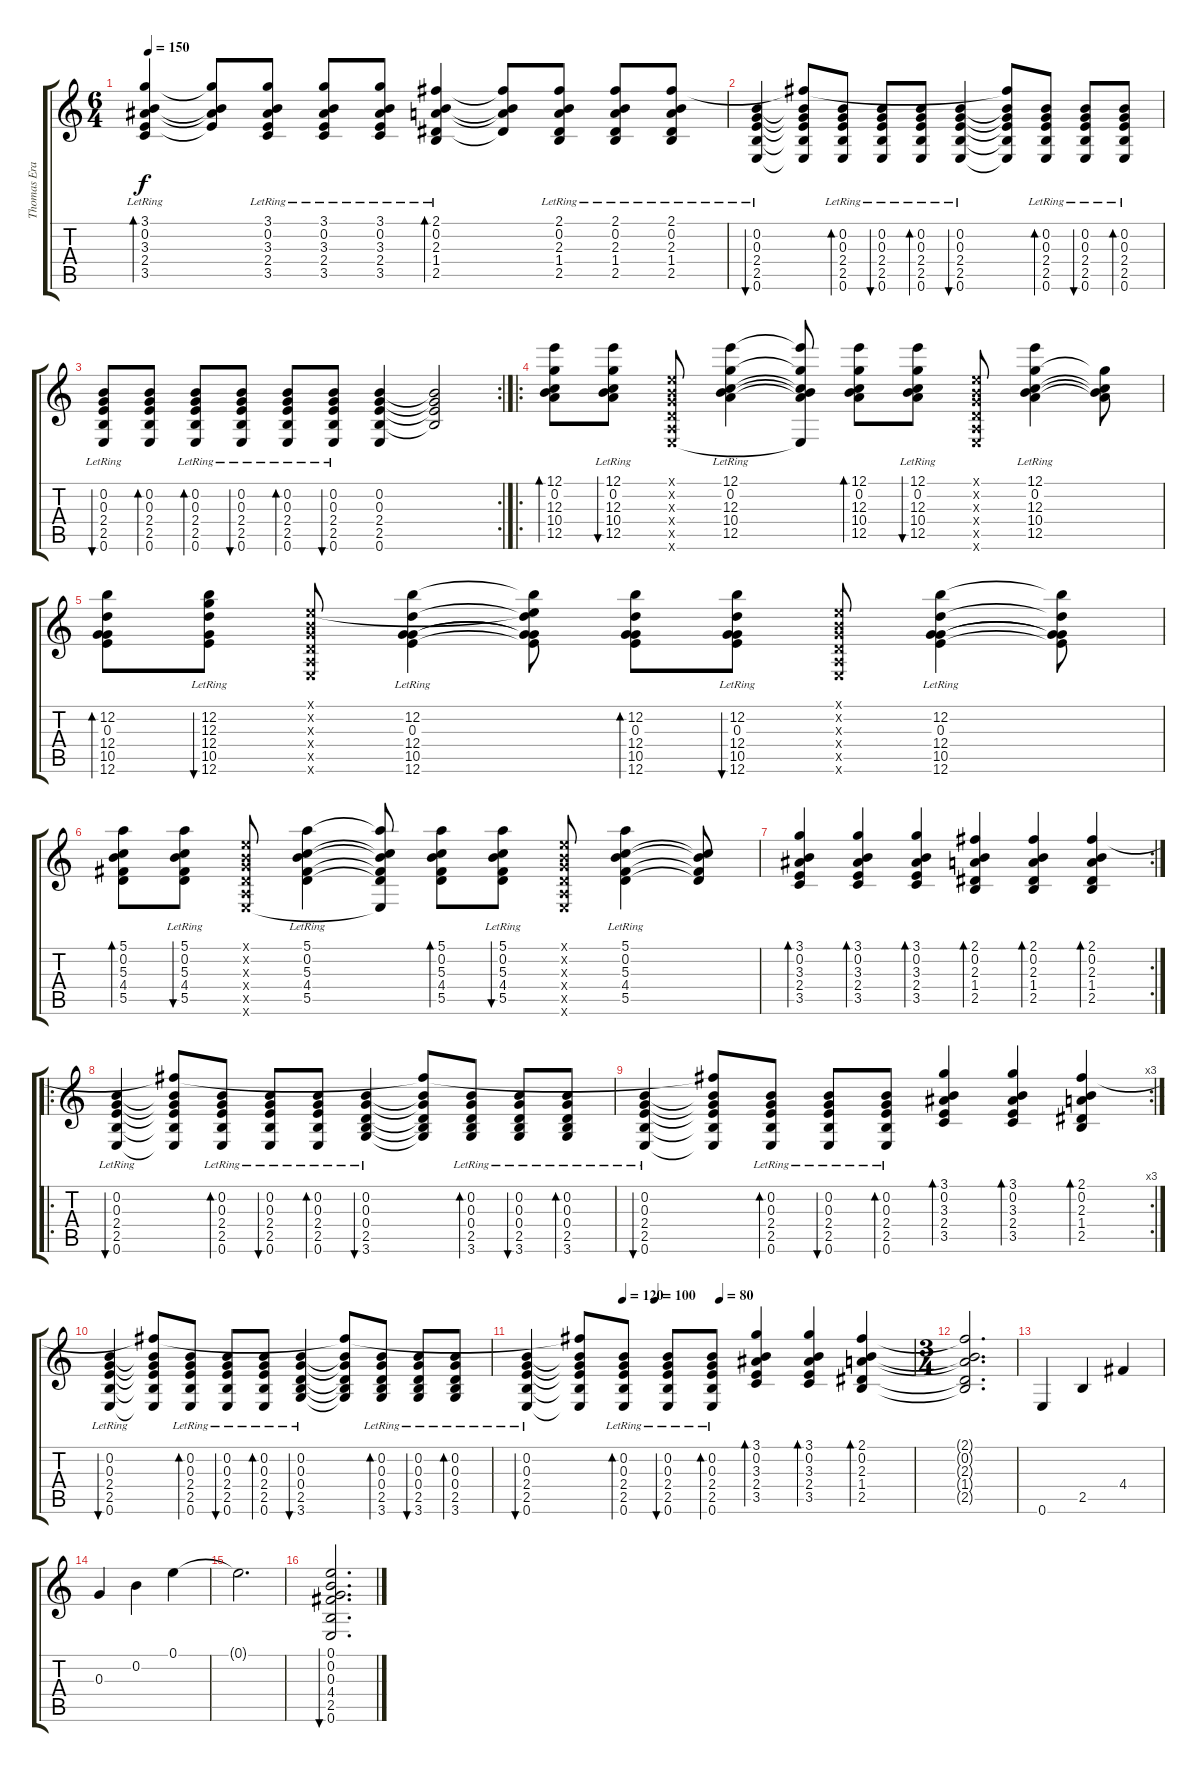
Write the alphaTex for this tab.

\track ("Thomas Erak" "Thomas Era") {instrument acousticguitarsteel}
\staff {score tabs}
\tuning (E4 B3 G3 D3 A2 E2) {hide}
\ts (6 4)
\tempo 150
\clef g2
\ks c
(3.1 0.2{lr} 3.3{lr} 2.4{lr} 3.5).4{bd 240 dy f} (3.1{t} 0.2{t} 3.3{t} 2.4{t}).8 (3.1 0.2{lr} 3.3{lr} 2.4{lr} 3.5).8 (3.1 0.2{lr} 3.3{lr} 2.4{lr} 3.5).8 (3.1 0.2{lr} 3.3{lr} 2.4{lr} 3.5).8 (2.1 0.2{lr} 2.3{lr} 1.4{lr} 2.5).4{bd 240} (2.1{t} 0.2{t} 2.3{t} 1.4{t}).8 (2.1{lr} 0.2{lr} 2.3{lr} 1.4{lr} 2.5).8 (2.1{lr} 0.2{lr} 2.3{lr} 1.4{lr} 2.5).8 (2.1{lr} 0.2{lr} 2.3{lr} 1.4{lr} 2.5).8 |
(0.2 0.3{lr} 2.4{lr} 2.5{lr} 0.6).4{bu 60} (2.1{t} 0.2{t} 0.3{t} 2.4{t} 2.5{t} 0.6{t}).8 (0.2{lr} 0.3{lr} 2.4{lr} 2.5{lr} 0.6{lr}).8{bd 60} (0.2{lr} 0.3{lr} 2.4{lr} 2.5{lr} 0.6{lr}).8{bu 60} (0.2{lr} 0.3{lr} 2.4{lr} 2.5{lr} 0.6{lr}).8{bd 60} (0.2{lr} 0.3{lr} 2.4{lr} 2.5{lr} 0.6{lr}).4{bu 60} (2.1{t} 0.2{t} 0.3{t} 2.4{t} 2.5{t} 0.6{t}).8 (0.2{lr} 0.3{lr} 2.4{lr} 2.5{lr} 0.6{lr}).8{bd 60} (0.2{lr} 0.3{lr} 2.4{lr} 2.5{lr} 0.6{lr}).8{bu 60} (0.2{lr} 0.3{lr} 2.4{lr} 2.5{lr} 0.6{lr}).8{bd 60} |
\rc 2
(0.2{lr} 0.3{lr} 2.4{lr} 2.5{lr} 0.6{lr}).8{bu 60} (0.2 0.3 2.4 2.5 0.6).8{bd 120} (0.2{lr} 0.3{lr} 2.4{lr} 2.5{lr} 0.6{lr}).8{bd 60} (0.2{lr} 0.3{lr} 2.4{lr} 2.5{lr} 0.6{lr}).8{bu 60} (0.2{lr} 0.3{lr} 2.4{lr} 2.5{lr} 0.6{lr}).8{bd 60} (0.2{lr} 0.3{lr} 2.4{lr} 2.5{lr} 0.6{lr}).8{bu 60} (0.2 0.3 2.4 2.5 0.6).4 (0.2{t} 0.3{t} 2.4{t} 2.5{t}).2 |
\ro
(12.1 0.2 12.3 10.4 12.5).8{bd 120} (12.1{lr} 0.2{lr} 12.3{lr} 10.4{lr} 12.5{lr}).8{bu 120} (0.1{x} 0.2{x} 0.3{x} 0.4{x} 0.5{x} 0.6{x}).8 (12.1{lr} 0.2{lr} 12.3{lr} 10.4{lr} 12.5{lr}).4 (12.1{t} 0.2{t} 12.3{t} 10.4{t} 12.5{t} 0.6{t}).8 (12.1 0.2 12.3 10.4 12.5).8{bd 120} (12.1 0.2{lr} 12.3{lr} 10.4{lr} 12.5{lr}).8{bu 120} (0.1{x} 0.2{x} 0.3{x} 0.4{x} 0.5{x} 0.6{x}).8 (12.1 0.2{lr} 12.3{lr} 10.4{lr} 12.5{lr}).4 (0.2{t} 12.3{t} 10.4{t} 12.5{t}).8 |
(12.2 0.3 12.4 10.5 12.6).8{bd 120} (12.2{lr} 12.3{lr} 12.4{lr} 10.5{lr} 12.6).8{bu 120} (0.1{x} 0.2{x} 0.3{x} 0.4{x} 0.5{x} 0.6{x}).8 (12.2{lr} 0.3{lr} 12.4{lr} 10.5{lr} 12.6).4 (0.1{t} 12.2{t} 0.3{t} 12.4{t} 10.5{t} 12.6{t}).8 (12.2 0.3 12.4 10.5 12.6).8{bd 120} (12.2{lr} 0.3{lr} 12.4{lr} 10.5{lr} 12.6).8{bu 120} (0.1{x} 0.2{x} 0.3{x} 0.4{x} 0.5{x} 0.6{x}).8 (12.2{lr} 0.3{lr} 12.4{lr} 10.5{lr} 12.6).4 (12.2{t} 0.3{t} 12.4{t} 10.5{t} 12.6{t}).8 |
(5.1 0.2 5.3 4.4 5.5).8{bd 120} (5.1{lr} 0.2{lr} 5.3{lr} 4.4{lr} 5.5{lr}).8{bu 120} (0.1{x} 0.2{x} 0.3{x} 0.4{x} 0.5{x} 0.6{x}).8 (5.1{lr} 0.2{lr} 5.3{lr} 4.4{lr} 5.5{lr}).4 (5.1{t} 0.2{t} 5.3{t} 4.4{t} 5.5{t} 0.6{t}).8 (5.1 0.2 5.3 4.4 5.5).8{bd 120} (5.1 0.2{lr} 5.3{lr} 4.4{lr} 5.5{lr}).8{bu 120} (0.1{x} 0.2{x} 0.3{x} 0.4{x} 0.5{x} 0.6{x}).8 (5.1 0.2{lr} 5.3{lr} 4.4{lr} 5.5{lr}).4 (0.2{t} 5.3{t} 4.4{t} 5.5{t}).8 |
\rc 2
(3.1 0.2 3.3 2.4 3.5).4{bd 120} (3.1 0.2 3.3 2.4 3.5).4{bd 120} (3.1 0.2 3.3 2.4 3.5).4{bd 120} (2.1 0.2 2.3 1.4 2.5).4{bd 120} (2.1 0.2 2.3 1.4 2.5).4{bd 120} (2.1 0.2 2.3 1.4 2.5).4{bd 120} |
\ro
(0.2 0.3{lr} 2.4{lr} 2.5{lr} 0.6).4{bu 60} (2.1{t} 0.2{t} 0.3{t} 2.4{t} 2.5{t} 0.6{t}).8 (0.2{lr} 0.3{lr} 2.4{lr} 2.5{lr} 0.6{lr}).8{bd 60} (0.2{lr} 0.3{lr} 2.4{lr} 2.5{lr} 0.6{lr}).8{bu 60} (0.2{lr} 0.3{lr} 2.4{lr} 2.5{lr} 0.6{lr}).8{bd 60} (0.2{lr} 0.3{lr} 0.4{lr} 2.5{lr} 3.6{lr}).4{bu 60} (2.1{t} 0.2{t} 0.3{t} 0.4{t} 2.5{t} 3.6{t}).8 (0.2{lr} 0.3{lr} 0.4{lr} 2.5{lr} 3.6{lr}).8{bd 60} (0.2{lr} 0.3{lr} 0.4{lr} 2.5{lr} 3.6{lr}).8{bu 60} (0.2{lr} 0.3{lr} 0.4{lr} 2.5{lr} 3.6{lr}).8{bd 60} |
\rc 3
(0.2 0.3{lr} 2.4{lr} 2.5{lr} 0.6).4{bu 60} (2.1{t} 0.2{t} 0.3{t} 2.4{t} 2.5{t} 0.6{t}).8 (0.2{lr} 0.3{lr} 2.4{lr} 2.5{lr} 0.6{lr}).8{bd 60} (0.2{lr} 0.3{lr} 2.4{lr} 2.5{lr} 0.6{lr}).8{bu 60} (0.2{lr} 0.3{lr} 2.4{lr} 2.5{lr} 0.6{lr}).8{bd 60} (3.1 0.2 3.3 2.4 3.5).4{bd 120} (3.1 0.2 3.3 2.4 3.5).4{bd 120} (2.1 0.2 2.3 1.4 2.5).4{bd 120} |
(0.2 0.3{lr} 2.4{lr} 2.5{lr} 0.6).4{bu 60} (2.1{t} 0.2{t} 0.3{t} 2.4{t} 2.5{t} 0.6{t}).8 (0.2{lr} 0.3{lr} 2.4{lr} 2.5{lr} 0.6{lr}).8{bd 60} (0.2{lr} 0.3{lr} 2.4{lr} 2.5{lr} 0.6{lr}).8{bu 60} (0.2{lr} 0.3{lr} 2.4{lr} 2.5{lr} 0.6{lr}).8{bd 60} (0.2{lr} 0.3{lr} 0.4{lr} 2.5{lr} 3.6{lr}).4{bu 60} (2.1{t} 0.2{t} 0.3{t} 0.4{t} 2.5{t} 3.6{t}).8 (0.2{lr} 0.3{lr} 0.4{lr} 2.5{lr} 3.6{lr}).8{bd 60} (0.2{lr} 0.3{lr} 0.4{lr} 2.5{lr} 3.6{lr}).8{bu 60} (0.2{lr} 0.3{lr} 0.4{lr} 2.5{lr} 3.6{lr}).8{bd 60} |
\tempo (120 0.25)
\tempo (100 0.3333333333333333)
\tempo (80 0.5)
(0.2 0.3{lr} 2.4{lr} 2.5{lr} 0.6).4{bu 60} (2.1{t} 0.2{t} 0.3{t} 2.4{t} 2.5{t} 0.6{t}).8 (0.2{lr} 0.3{lr} 2.4{lr} 2.5{lr} 0.6{lr}).8{bd 60} (0.2{lr} 0.3{lr} 2.4{lr} 2.5{lr} 0.6{lr}).8{bu 60} (0.2{lr} 0.3{lr} 2.4{lr} 2.5{lr} 0.6{lr}).8{bd 60} (3.1 0.2 3.3 2.4 3.5).4{bd 120} (3.1 0.2 3.3 2.4 3.5).4{bd 120} (2.1 0.2 2.3 1.4 2.5).4{bd 120} |
\ts (3 4)
(2.1{t} 0.2{t} 2.3{t} 1.4{t} 2.5{t}).2{d} |
0.6.4 2.5.4 4.4.4 |
0.3.4 0.2.4 0.1.4 |
0.1{t}.2{d} |
(0.1 0.2 0.3 4.4 2.5 0.6).2{d bu 240}
